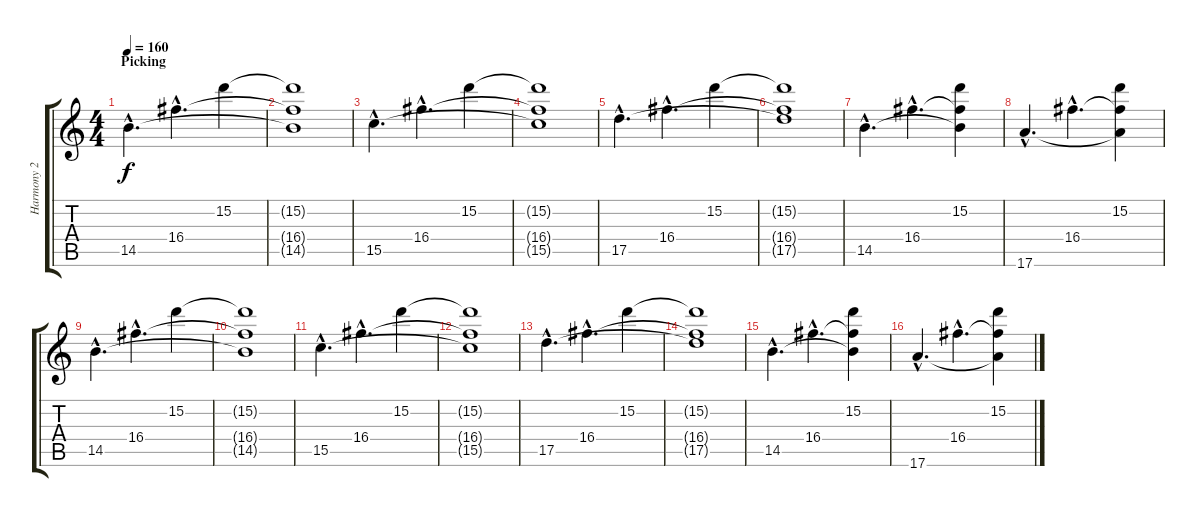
\track ("Harmony 2" "Harmony 2") {instrument acousticguitarsteel}
\staff {score tabs}
\tuning (E4 B3 G3 D3 A2 E2) {hide}
\ts (4 4)
\section ("" "Picking")
\tempo 160
\clef g2
\ks c
14.5{hac}.4{d dy f} 16.4{hac}.4{d} 15.2.4 |
(15.2{t} 16.4{t} 14.5{t}).1 |
15.5{hac}.4{d} 16.4{hac}.4{d} 15.2.4 |
(15.2{t} 16.4{t} 15.5{t}).1 |
17.5{hac}.4{d} 16.4{hac}.4{d} 15.2.4 |
(15.2{t} 16.4{t} 17.5{t}).1 |
14.5{hac}.4{d} 16.4{hac}.4{d} (15.2 16.4{t} 14.5{t}).4 |
17.6{hac}.4{d} 16.4{hac}.4{d} (15.2 16.4{t} 17.6{t}).4 |
14.5{hac}.4{d} 16.4{hac}.4{d} 15.2.4 |
(15.2{t} 16.4{t} 14.5{t}).1 |
15.5{hac}.4{d} 16.4{hac}.4{d} 15.2.4 |
(15.2{t} 16.4{t} 15.5{t}).1 |
17.5{hac}.4{d} 16.4{hac}.4{d} 15.2.4 |
(15.2{t} 16.4{t} 17.5{t}).1 |
14.5{hac}.4{d} 16.4{hac}.4{d} (15.2 16.4{t} 14.5{t}).4 |
17.6{hac}.4{d} 16.4{hac}.4{d} (15.2 16.4{t} 17.6{t}).4
